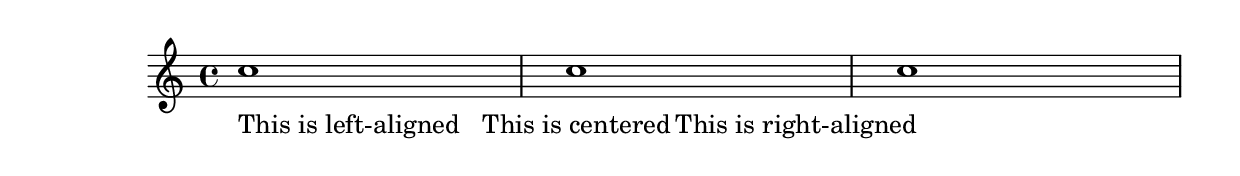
%% Do not edit this file; it is auto-generated from LSR http://lsr.dsi.unimi.it
%% This file is in the public domain.
\version "2.13.1"

\header {
  lsrtags = "text, vocal-music"

%% Translation of GIT committish: b2d4318d6c53df8469dfa4da09b27c15a374d0ca
  texidoces = "
La alineación horizontal de la letra se puede ajustar sobreescribiendo
la propiedad @code{self-alignment-X} del objeto @code{LyricText}.
@code{#-1} es izquierda, @code{#0} es centrado y @code{#1} es derecha;
sin embargo, puede usar también @code{#LEFT}, @code{#CENTER} y
@code{#RIGHT}.

"
  doctitlees = "Alineación de la letra"

  texidoc = "
Horizontal alignment for lyrics cam be set by overriding the
@code{self-alignment-X} property of the @code{LyricText} object.
@code{#-1} is left, @code{#0} is center and @code{#1} is right;
however, you can use @code{#LEFT}, @code{#CENTER} and @code{#RIGHT} as
well. 

"
  doctitle = "Lyrics alignment"
} % begin verbatim

\layout { ragged-right = ##f }
\relative c'' {
  c1
  c1
  c1
}
\addlyrics {
  \once \override LyricText #'self-alignment-X = #LEFT
  "This is left-aligned"
  \once \override LyricText #'self-alignment-X = #CENTER
  "This is centered" 
  \once \override LyricText #'self-alignment-X = #1
  "This is right-aligned"
}

